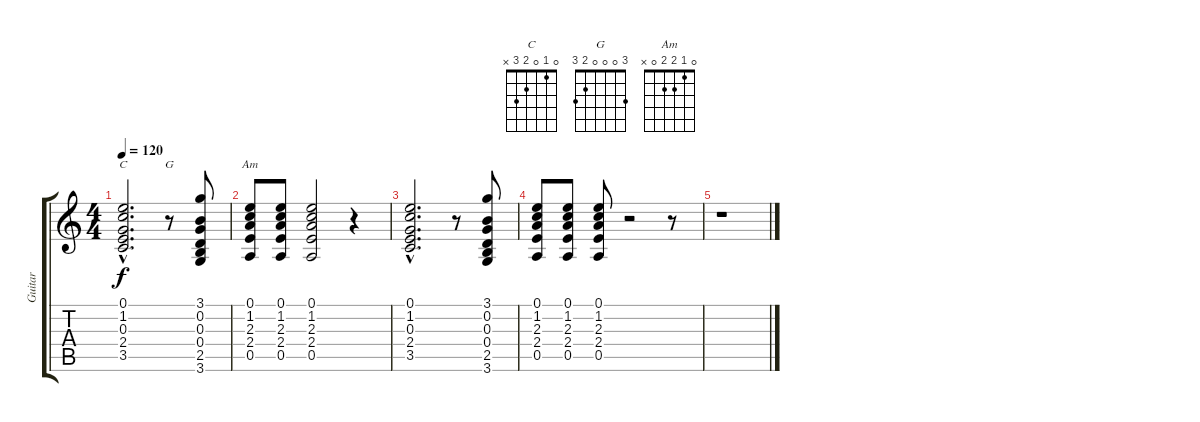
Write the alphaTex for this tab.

\track ("Guitar" "Guitar") {instrument overdrivenguitar}
\staff {score tabs}
\tuning (E4 B3 G3 D3 A2 E2) {hide}
\chord ("C" 0 1 0 2 3 x)
\chord ("G" 3 0 0 0 2 3)
\chord ("Am" 0 1 2 2 0 x)
\ts (4 4)
\tempo 120
\clef g2
\ks c
(0.1{hac} 1.2{hac} 0.3{hac} 2.4{hac} 3.5{hac}).2{d ch "C" dy f} r.8{ch "G"} (3.1 0.2 0.3 0.4 2.5 3.6).8 |
(0.1 1.2 2.3 2.4 0.5).8{ch "Am"} (0.1 1.2 2.3 2.4 0.5).8 (0.1 1.2 2.3 2.4 0.5).2 r.4 |
(0.1{hac} 1.2{hac} 0.3{hac} 2.4{hac} 3.5{hac}).2{d} r.8 (3.1 0.2 0.3 0.4 2.5 3.6).8 |
(0.1 1.2 2.3 2.4 0.5).8 (0.1 1.2 2.3 2.4 0.5).8 (0.1 1.2 2.3 2.4 0.5).8 r.2 r.8 |
r.1
